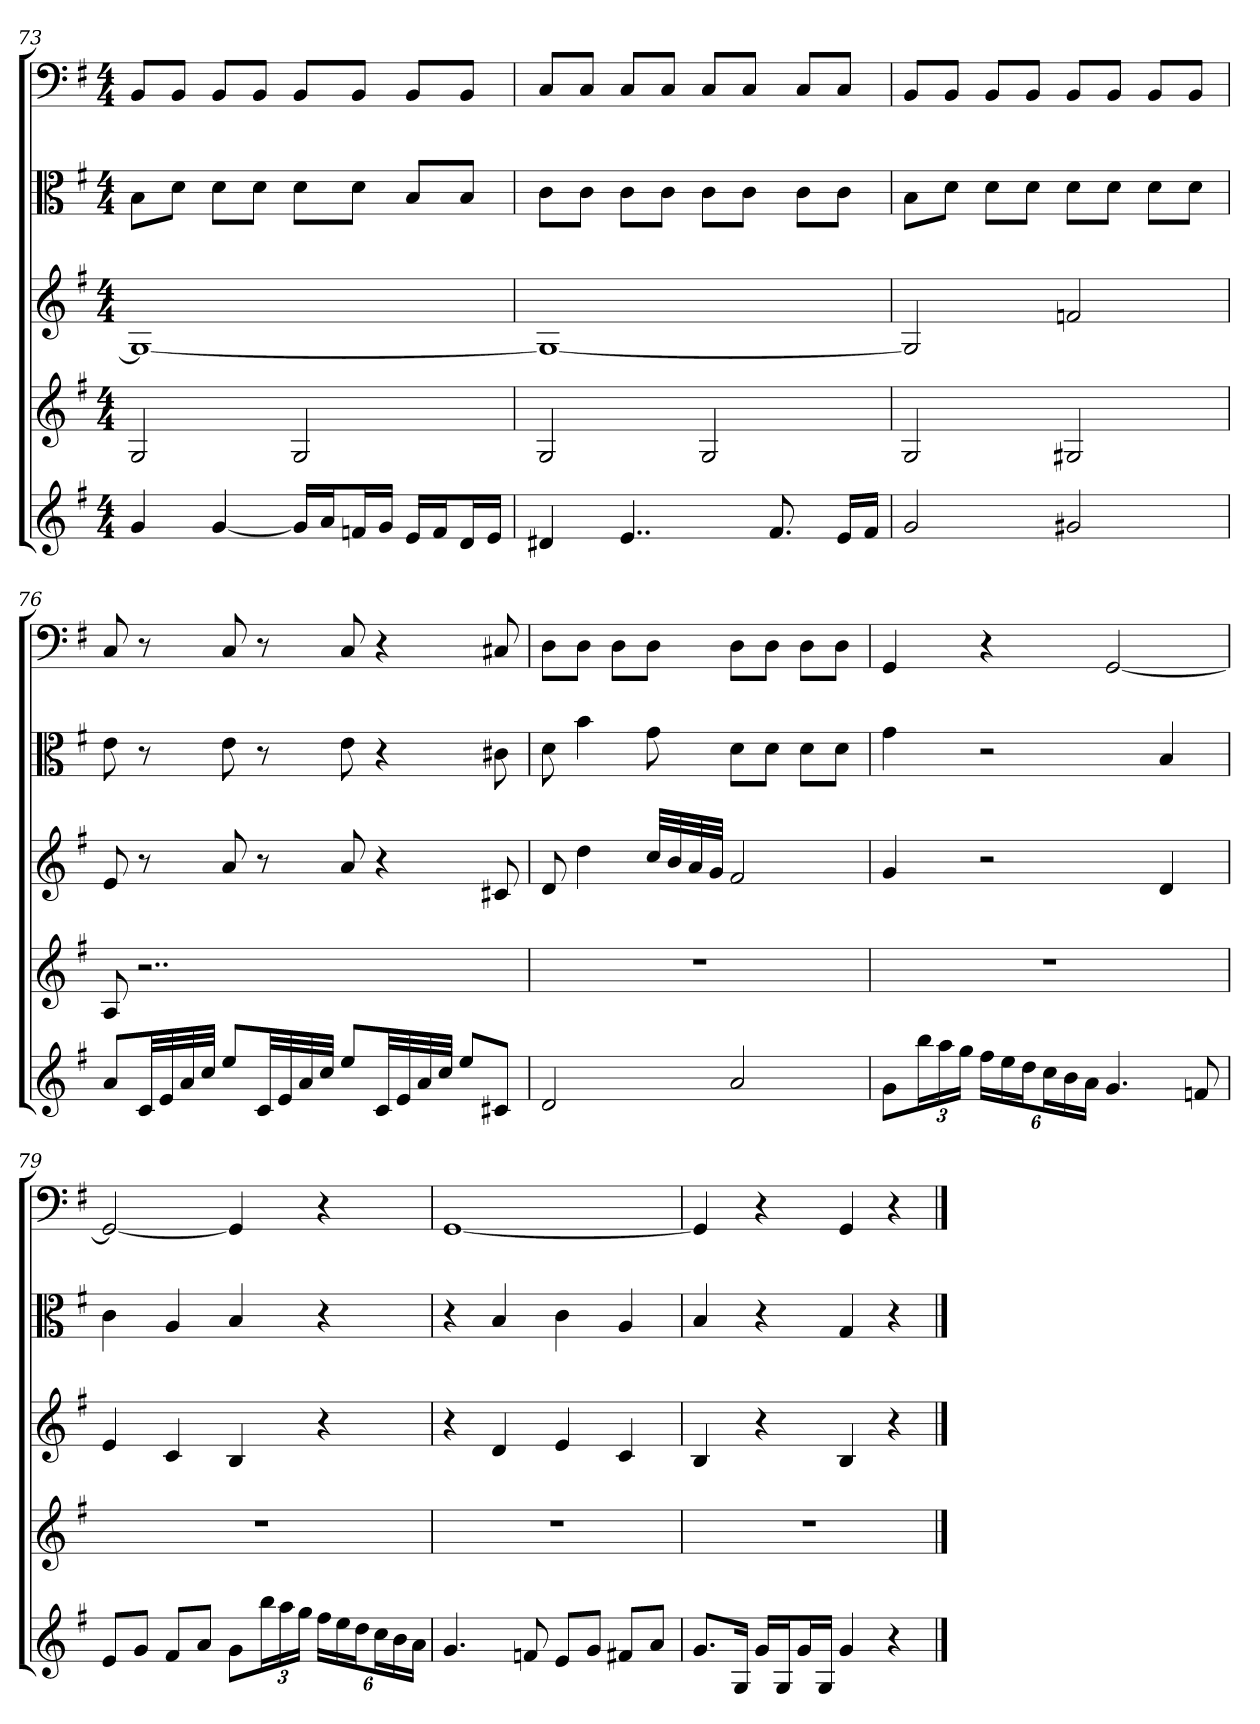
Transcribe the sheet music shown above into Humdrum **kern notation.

**kern	**kern	**kern	**kern	**kern
*part5	*part4	*part3	*part2	*part1
*staff5	*staff4	*staff3	*staff2	*staff1
*	*	*	*clefC3	*clefF4
*k[f#]	*k[f#]	*k[f#]	*k[f#]	*k[f#]
*G:	*G:	*G:	*G:	*G:
*M4/4	*M4/4	*M4/4	*M4/4	*M4/4
=73	=73	=73	=73	=73
4g	2G	1G_	8B\L	8BB/L
.	.	.	8d\J	8BB/J
[4g	.	.	8d\L	8BB/L
.	.	.	8d\J	8BB/J
16gLL]	2G	.	8d\L	8BB/L
16aJ	.	.	.	.
16fnL	.	.	8d\J	8BB/J
16gJJ	.	.	.	.
16eLL	.	.	8B/L	8BB/L
16fJ	.	.	.	.
16dL	.	.	8B/J	8BB/J
16eJJ	.	.	.	.
=74	=74	=74	=74	=74
4d#X	2G	1G_	8c\L	8C/L
.	.	.	8c\J	8C/J
4..e	.	.	8c\L	8C/L
.	.	.	8c\J	8C/J
.	2G	.	8c\L	8C/L
.	.	.	8c\J	8C/J
8.f#	.	.	.	.
.	.	.	8c\L	8C/L
16eLL	.	.	8c\J	8C/J
16f#JJ	.	.	.	.
=75	=75	=75	=75	=75
2g	2G	2G]	8B\L	8BB/L
.	.	.	8d\J	8BB/J
.	.	.	8d\L	8BB/L
.	.	.	8d\J	8BB/J
2g#X	2G#X	2fn	8d\L	8BB/L
.	.	.	8d\J	8BB/J
.	.	.	8d\L	8BB/L
.	.	.	8d\J	8BB/J
=76	=76	=76	=76	=76
8aL	8A	8e	8e	8C
32cLL	2..r	8r	8r	8r
32e	.	.	.	.
32a	.	.	.	.
32ccJJJ	.	.	.	.
8eeL	.	8a	8e	8C
32cLL	.	8r	8r	8r
32e	.	.	.	.
32a	.	.	.	.
32ccJJJ	.	.	.	.
8eeL	.	8a	8e	8C
32cLL	.	4r	4r	4r
32e	.	.	.	.
32a	.	.	.	.
32ccJJJ	.	.	.	.
8eeL	.	.	.	.
8c#XJ	.	8c#X	8c#X	8C#X
=77	=77	=77	=77	=77
2d	1r	8d	8d	8D\L
.	.	4dd	4b	8D\J
.	.	.	.	8D\L
.	.	32ccLLL	8g	8D\J
.	.	32b	.	.
.	.	32a	.	.
.	.	32gJJJ	.	.
2a	.	2f#	8d\L	8D\L
.	.	.	8d\J	8D\J
.	.	.	8d\L	8D\L
.	.	.	8d\J	8D\J
=78	=78	=78	=78	=78
8gL	1r	4g	4g	4GG
24bbL	.	.	.	.
24aa	.	.	.	.
24ggJJ	.	.	.	.
24ff#LL	.	2r	2r	4r
24ee	.	.	.	.
24ddJ	.	.	.	.
24ccL	.	.	.	.
24b	.	.	.	.
24aJJ	.	.	.	.
4.g	.	.	.	[2GG
.	.	4d	4B	.
8fn	.	.	.	.
=79	=79	=79	=79	=79
8eL	1r	4e	4c	2GG_
8gJ	.	.	.	.
8f#L	.	4c	4A	.
8aJ	.	.	.	.
8gL	.	4B	4B	4GG]
24bbL	.	.	.	.
24aa	.	.	.	.
24ggJJ	.	.	.	.
24ff#LL	.	4r	4r	4r
24ee	.	.	.	.
24ddJ	.	.	.	.
24ccL	.	.	.	.
24b	.	.	.	.
24aJJ	.	.	.	.
=80	=80	=80	=80	=80
4.g	1r	4r	4r	[1GG
.	.	4d	4B	.
8fn	.	.	.	.
8eL	.	4e	4c	.
8gJ	.	.	.	.
8f#XL	.	4c	4A	.
8aJ	.	.	.	.
=81	=81	=81	=81	=81
8.gL	1r	4B	4B	4GG]
16GJk	.	.	.	.
16gLL	.	4r	4r	4r
16GJ	.	.	.	.
16gL	.	.	.	.
16GJJ	.	.	.	.
4g	.	4B	4G	4GG
4r	.	4r	4r	4r
==	==	==	==	==
*-	*-	*-	*-	*-
